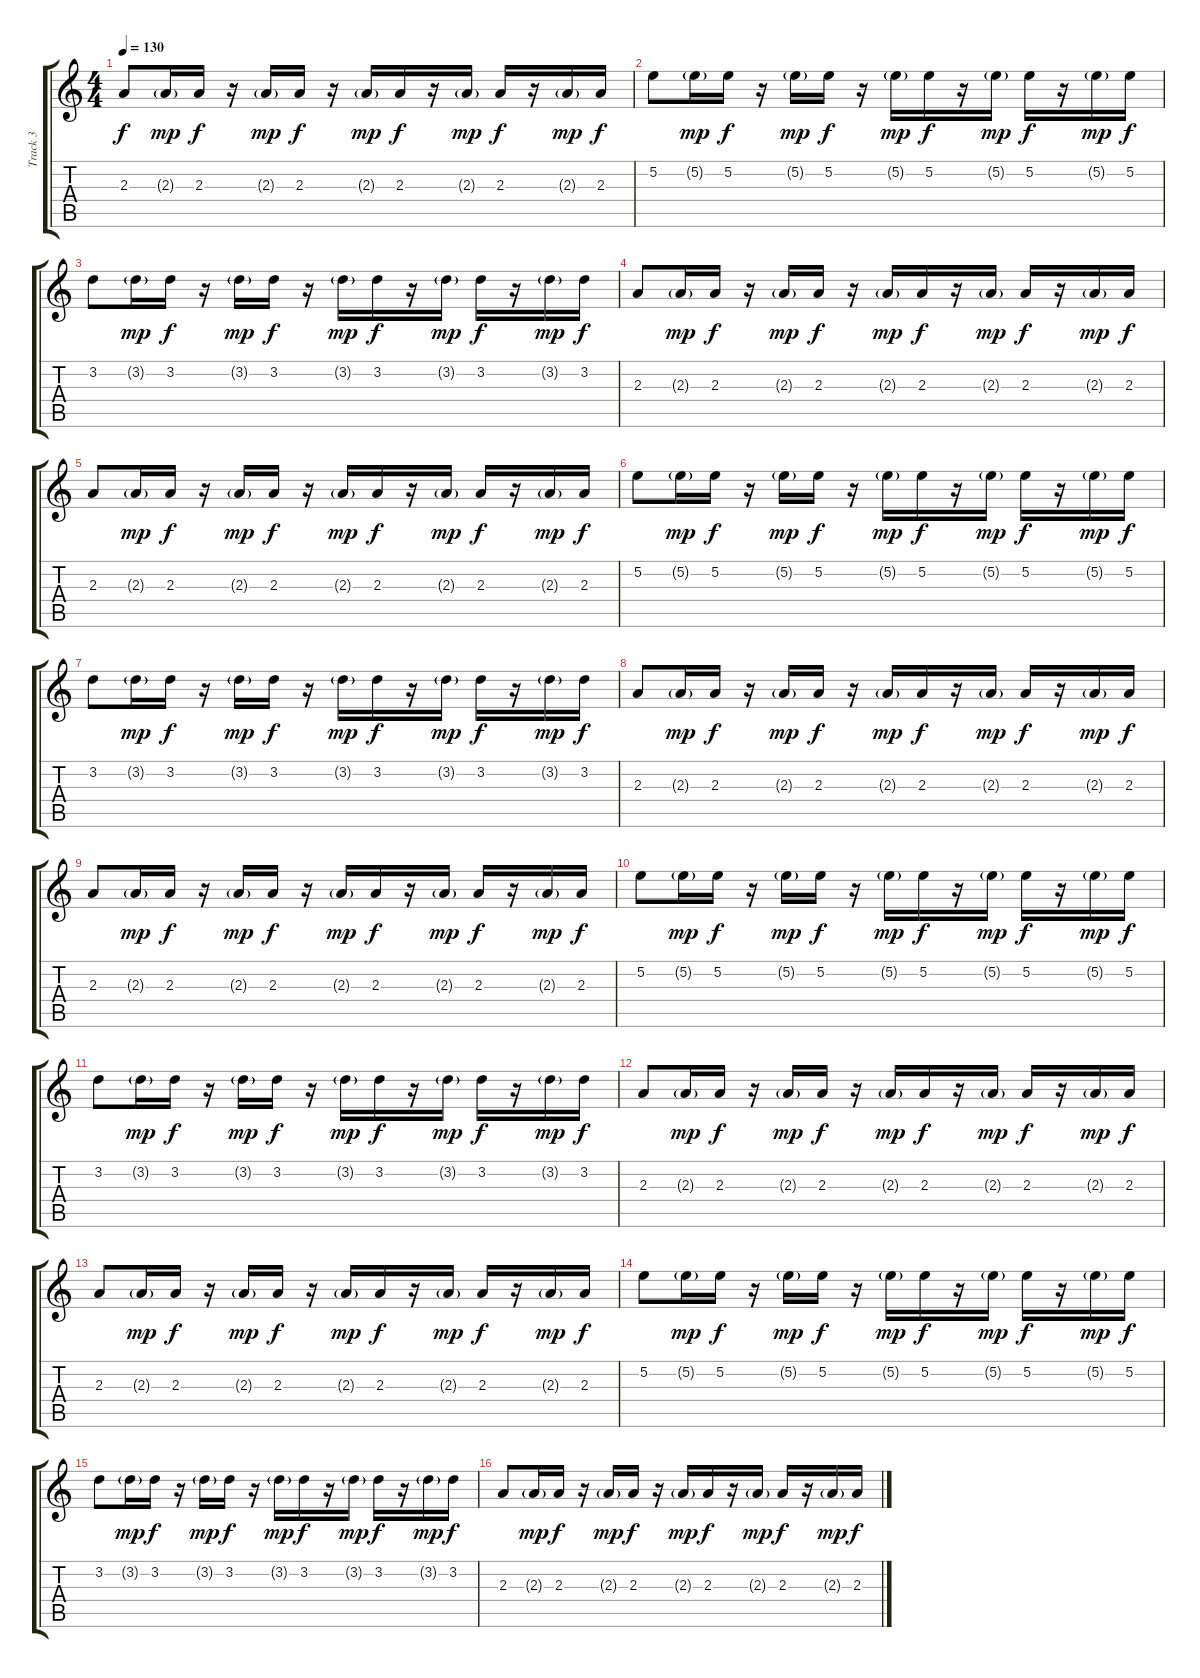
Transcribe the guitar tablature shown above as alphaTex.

\track ("Track 3" "Track 3") {instrument overdrivenguitar}
\staff {score tabs}
\tuning (E4 B3 G3 D3 A2 E2) {hide}
\ts (4 4)
\tempo 130
\clef g2
\ks c
2.3.8{dy f} 2.3{g}.16{dy mp} 2.3.16{dy f} r.16 2.3{g}.16{dy mp} 2.3.16{dy f} r.16 2.3{g}.16{dy mp} 2.3.16{dy f} r.16 2.3{g}.16{dy mp} 2.3.16{dy f} r.16 2.3{g}.16{dy mp} 2.3.16{dy f} |
5.2.8 5.2{g}.16{dy mp} 5.2.16{dy f} r.16 5.2{g}.16{dy mp} 5.2.16{dy f} r.16 5.2{g}.16{dy mp} 5.2.16{dy f} r.16 5.2{g}.16{dy mp} 5.2.16{dy f} r.16 5.2{g}.16{dy mp} 5.2.16{dy f} |
3.2.8 3.2{g}.16{dy mp} 3.2.16{dy f} r.16 3.2{g}.16{dy mp} 3.2.16{dy f} r.16 3.2{g}.16{dy mp} 3.2.16{dy f} r.16 3.2{g}.16{dy mp} 3.2.16{dy f} r.16 3.2{g}.16{dy mp} 3.2.16{dy f} |
2.3.8 2.3{g}.16{dy mp} 2.3.16{dy f} r.16 2.3{g}.16{dy mp} 2.3.16{dy f} r.16 2.3{g}.16{dy mp} 2.3.16{dy f} r.16 2.3{g}.16{dy mp} 2.3.16{dy f} r.16 2.3{g}.16{dy mp} 2.3.16{dy f} |
2.3.8 2.3{g}.16{dy mp} 2.3.16{dy f} r.16 2.3{g}.16{dy mp} 2.3.16{dy f} r.16 2.3{g}.16{dy mp} 2.3.16{dy f} r.16 2.3{g}.16{dy mp} 2.3.16{dy f} r.16 2.3{g}.16{dy mp} 2.3.16{dy f} |
5.2.8 5.2{g}.16{dy mp} 5.2.16{dy f} r.16 5.2{g}.16{dy mp} 5.2.16{dy f} r.16 5.2{g}.16{dy mp} 5.2.16{dy f} r.16 5.2{g}.16{dy mp} 5.2.16{dy f} r.16 5.2{g}.16{dy mp} 5.2.16{dy f} |
3.2.8 3.2{g}.16{dy mp} 3.2.16{dy f} r.16 3.2{g}.16{dy mp} 3.2.16{dy f} r.16 3.2{g}.16{dy mp} 3.2.16{dy f} r.16 3.2{g}.16{dy mp} 3.2.16{dy f} r.16 3.2{g}.16{dy mp} 3.2.16{dy f} |
2.3.8 2.3{g}.16{dy mp} 2.3.16{dy f} r.16 2.3{g}.16{dy mp} 2.3.16{dy f} r.16 2.3{g}.16{dy mp} 2.3.16{dy f} r.16 2.3{g}.16{dy mp} 2.3.16{dy f} r.16 2.3{g}.16{dy mp} 2.3.16{dy f} |
2.3.8 2.3{g}.16{dy mp} 2.3.16{dy f} r.16 2.3{g}.16{dy mp} 2.3.16{dy f} r.16 2.3{g}.16{dy mp} 2.3.16{dy f} r.16 2.3{g}.16{dy mp} 2.3.16{dy f} r.16 2.3{g}.16{dy mp} 2.3.16{dy f} |
5.2.8 5.2{g}.16{dy mp} 5.2.16{dy f} r.16 5.2{g}.16{dy mp} 5.2.16{dy f} r.16 5.2{g}.16{dy mp} 5.2.16{dy f} r.16 5.2{g}.16{dy mp} 5.2.16{dy f} r.16 5.2{g}.16{dy mp} 5.2.16{dy f} |
3.2.8 3.2{g}.16{dy mp} 3.2.16{dy f} r.16 3.2{g}.16{dy mp} 3.2.16{dy f} r.16 3.2{g}.16{dy mp} 3.2.16{dy f} r.16 3.2{g}.16{dy mp} 3.2.16{dy f} r.16 3.2{g}.16{dy mp} 3.2.16{dy f} |
2.3.8 2.3{g}.16{dy mp} 2.3.16{dy f} r.16 2.3{g}.16{dy mp} 2.3.16{dy f} r.16 2.3{g}.16{dy mp} 2.3.16{dy f} r.16 2.3{g}.16{dy mp} 2.3.16{dy f} r.16 2.3{g}.16{dy mp} 2.3.16{dy f} |
2.3.8 2.3{g}.16{dy mp} 2.3.16{dy f} r.16 2.3{g}.16{dy mp} 2.3.16{dy f} r.16 2.3{g}.16{dy mp} 2.3.16{dy f} r.16 2.3{g}.16{dy mp} 2.3.16{dy f} r.16 2.3{g}.16{dy mp} 2.3.16{dy f} |
5.2.8 5.2{g}.16{dy mp} 5.2.16{dy f} r.16 5.2{g}.16{dy mp} 5.2.16{dy f} r.16 5.2{g}.16{dy mp} 5.2.16{dy f} r.16 5.2{g}.16{dy mp} 5.2.16{dy f} r.16 5.2{g}.16{dy mp} 5.2.16{dy f} |
3.2.8 3.2{g}.16{dy mp} 3.2.16{dy f} r.16 3.2{g}.16{dy mp} 3.2.16{dy f} r.16 3.2{g}.16{dy mp} 3.2.16{dy f} r.16 3.2{g}.16{dy mp} 3.2.16{dy f} r.16 3.2{g}.16{dy mp} 3.2.16{dy f} |
2.3.8 2.3{g}.16{dy mp} 2.3.16{dy f} r.16 2.3{g}.16{dy mp} 2.3.16{dy f} r.16 2.3{g}.16{dy mp} 2.3.16{dy f} r.16 2.3{g}.16{dy mp} 2.3.16{dy f} r.16 2.3{g}.16{dy mp} 2.3.16{dy f}
